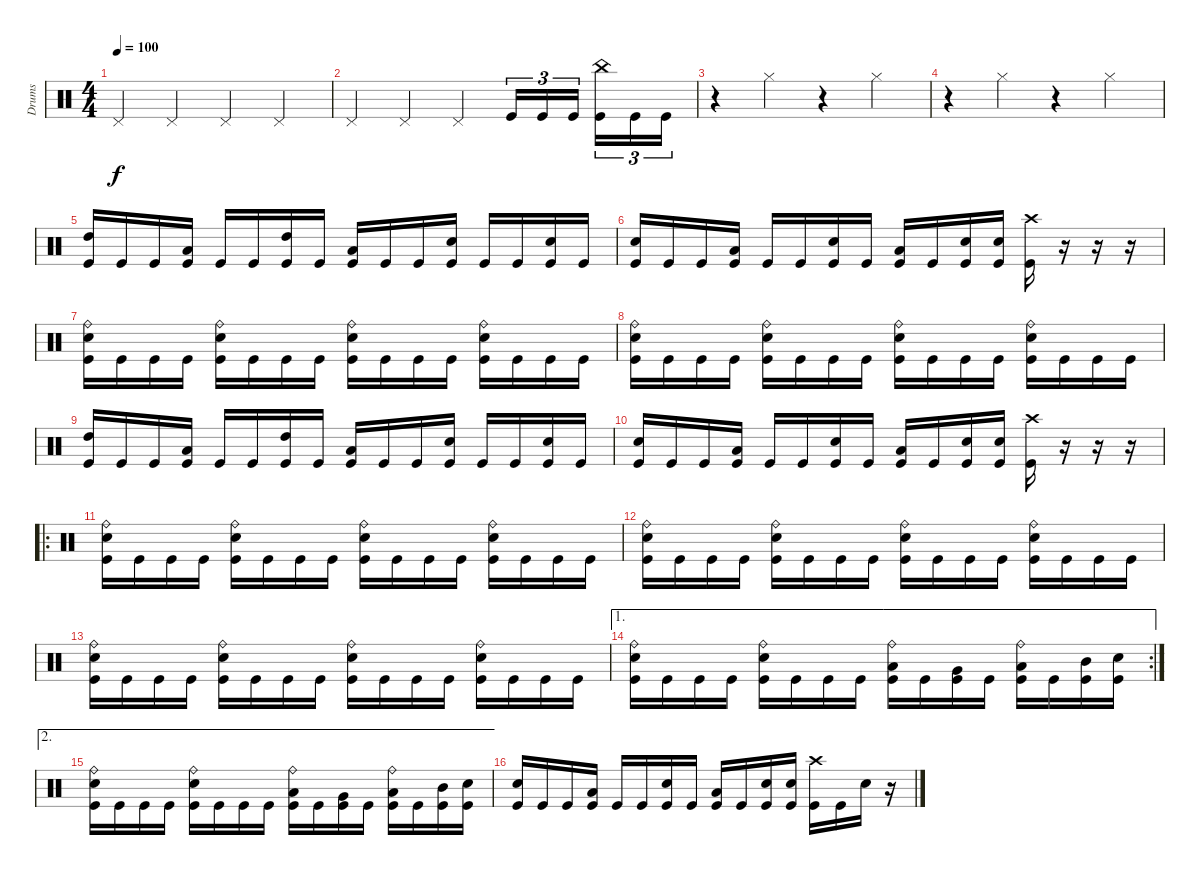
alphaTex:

\track ("Drums" "Drums") {instrument percussion}
\staff {score}
\articulation defaults
\ts (4 4)
\tempo 100
\clef neutral
\ks c "Pedal Hi-Hat (hit)".4{dy f} "Pedal Hi-Hat (hit)".4 "Pedal Hi-Hat (hit)".4 "Pedal Hi-Hat (hit)".4
|
"Pedal Hi-Hat (hit)".4 "Pedal Hi-Hat (hit)".4 "Pedal Hi-Hat (hit)".4 "Kick (hit)".16{tu (3 2)} "Kick (hit)".16{tu (3 2)} "Kick (hit)".16{tu (3 2)} ("China (hit)" "Kick (hit)").16{tu (3 2)} "Kick (hit)".16{tu (3 2)} "Kick (hit)".16{tu (3 2)} |
r.4 "Hi-Hat (closed)".4 r.4 "Hi-Hat (closed)".4 |
r.4 "Hi-Hat (closed)".4 r.4 "Hi-Hat (closed)".4 |
("High Tom (hit)" "Kick (hit)").16 "Kick (hit)".16 "Kick (hit)".16 ("Low Tom (hit)" "Kick (hit)").16 "Kick (hit)".16 "Kick (hit)".16 ("High Tom (hit)" "Kick (hit)").16 "Kick (hit)".16 ("Low Tom (hit)" "Kick (hit)").16 "Kick (hit)".16 "Kick (hit)".16 ("Snare (hit) 2" "Kick (hit)").16 "Kick (hit)".16 "Kick (hit)".16 ("Snare (hit) 2" "Kick (hit)").16 "Kick (hit)".16 |
("Snare (hit) 2" "Kick (hit)").16 "Kick (hit)".16 "Kick (hit)".16 ("Low Floor Tom (hit)" "Kick (hit)").16 "Kick (hit)".16 "Kick (hit)".16 ("Snare (hit) 2" "Kick (hit)").16 "Kick (hit)".16 ("Low Floor Tom (hit)" "Kick (hit)").16 "Kick (hit)".16 ("Snare (hit) 2" "Kick (hit)").16 ("Snare (hit) 2" "Kick (hit)").16 ("Crash high (hit)" "Kick (hit)").16 r.16 r.16 r.16 |
("Ride (bell)" "Snare (hit) 2" "Kick (hit)").16 "Kick (hit)".16 "Kick (hit)".16 "Kick (hit)".16 ("Ride (bell)" "Snare (hit) 2" "Kick (hit)").16 "Kick (hit)".16 "Kick (hit)".16 "Kick (hit)".16 ("Ride (bell)" "Snare (hit) 2" "Kick (hit)").16 "Kick (hit)".16 "Kick (hit)".16 "Kick (hit)".16 ("Ride (bell)" "Snare (hit) 2" "Kick (hit)").16 "Kick (hit)".16 "Kick (hit)".16 "Kick (hit)".16 |
("Ride (bell)" "Snare (hit) 2" "Kick (hit)").16 "Kick (hit)".16 "Kick (hit)".16 "Kick (hit)".16 ("Ride (bell)" "Snare (hit) 2" "Kick (hit)").16 "Kick (hit)".16 "Kick (hit)".16 "Kick (hit)".16 ("Ride (bell)" "Snare (hit) 2" "Kick (hit)").16 "Kick (hit)".16 "Kick (hit)".16 "Kick (hit)".16 ("Ride (bell)" "Snare (hit) 2" "Kick (hit)").16 "Kick (hit)".16 "Kick (hit)".16 "Kick (hit)".16 |
("High Tom (hit)" "Kick (hit)").16 "Kick (hit)".16 "Kick (hit)".16 ("Low Tom (hit)" "Kick (hit)").16 "Kick (hit)".16 "Kick (hit)".16 ("High Tom (hit)" "Kick (hit)").16 "Kick (hit)".16 ("Low Tom (hit)" "Kick (hit)").16 "Kick (hit)".16 "Kick (hit)".16 ("Snare (hit) 2" "Kick (hit)").16 "Kick (hit)".16 "Kick (hit)".16 ("Snare (hit) 2" "Kick (hit)").16 "Kick (hit)".16 |
("Snare (hit) 2" "Kick (hit)").16 "Kick (hit)".16 "Kick (hit)".16 ("Low Floor Tom (hit)" "Kick (hit)").16 "Kick (hit)".16 "Kick (hit)".16 ("Snare (hit) 2" "Kick (hit)").16 "Kick (hit)".16 ("Low Floor Tom (hit)" "Kick (hit)").16 "Kick (hit)".16 ("Snare (hit) 2" "Kick (hit)").16 ("Snare (hit) 2" "Kick (hit)").16 ("Crash high (hit)" "Kick (hit)").16 r.16 r.16 r.16 |
\ro
("Ride (bell)" "Snare (hit) 2" "Kick (hit)").16 "Kick (hit)".16 "Kick (hit)".16 "Kick (hit)".16 ("Ride (bell)" "Snare (hit) 2" "Kick (hit)").16 "Kick (hit)".16 "Kick (hit)".16 "Kick (hit)".16 ("Ride (bell)" "Snare (hit) 2" "Kick (hit)").16 "Kick (hit)".16 "Kick (hit)".16 "Kick (hit)".16 ("Ride (bell)" "Snare (hit) 2" "Kick (hit)").16 "Kick (hit)".16 "Kick (hit)".16 "Kick (hit)".16 |
("Ride (bell)" "Snare (hit) 2" "Kick (hit)").16 "Kick (hit)".16 "Kick (hit)".16 "Kick (hit)".16 ("Ride (bell)" "Snare (hit) 2" "Kick (hit)").16 "Kick (hit)".16 "Kick (hit)".16 "Kick (hit)".16 ("Ride (bell)" "Snare (hit) 2" "Kick (hit)").16 "Kick (hit)".16 "Kick (hit)".16 "Kick (hit)".16 ("Ride (bell)" "Snare (hit) 2" "Kick (hit)").16 "Kick (hit)".16 "Kick (hit)".16 "Kick (hit)".16 |
("Ride (bell)" "Snare (hit) 2" "Kick (hit)").16 "Kick (hit)".16 "Kick (hit)".16 "Kick (hit)".16 ("Ride (bell)" "Snare (hit) 2" "Kick (hit)").16 "Kick (hit)".16 "Kick (hit)".16 "Kick (hit)".16 ("Ride (bell)" "Snare (hit) 2" "Kick (hit)").16 "Kick (hit)".16 "Kick (hit)".16 "Kick (hit)".16 ("Ride (bell)" "Snare (hit) 2" "Kick (hit)").16 "Kick (hit)".16 "Kick (hit)".16 "Kick (hit)".16 |
\ae 1
\rc 2
("Ride (bell)" "Snare (hit) 2" "Kick (hit)").16 "Kick (hit)".16 "Kick (hit)".16 "Kick (hit)".16 ("Ride (bell)" "Snare (hit) 2" "Kick (hit)").16 "Kick (hit)".16 "Kick (hit)".16 "Kick (hit)".16 ("Ride (bell)" "Low Floor Tom (hit)" "Kick (hit)").16 "Kick (hit)".16 ("Very Low Tom (hit)" "Kick (hit)").16 "Kick (hit)".16 ("Ride (bell)" "Low Tom (hit)" "Kick (hit)").16 "Kick (hit)".16 ("Mid Tom (hit)" "Kick (hit)").16 ("Snare (hit) 2" "Kick (hit)").16 |
\ae 2
("Ride (bell)" "Snare (hit) 2" "Kick (hit)").16 "Kick (hit)".16 "Kick (hit)".16 "Kick (hit)".16 ("Ride (bell)" "Snare (hit) 2" "Kick (hit)").16 "Kick (hit)".16 "Kick (hit)".16 "Kick (hit)".16 ("Ride (bell)" "Low Floor Tom (hit)" "Kick (hit)").16 "Kick (hit)".16 ("Very Low Tom (hit)" "Kick (hit)").16 "Kick (hit)".16 ("Ride (bell)" "Low Tom (hit)" "Kick (hit)").16 "Kick (hit)".16 ("Mid Tom (hit)" "Kick (hit)").16 ("Snare (hit) 2" "Kick (hit)").16 |
("Snare (hit) 2" "Kick (hit)").16 "Kick (hit)".16 "Kick (hit)".16 ("Low Floor Tom (hit)" "Kick (hit)").16 "Kick (hit)".16 "Kick (hit)".16 ("Snare (hit) 2" "Kick (hit)").16 "Kick (hit)".16 ("Low Floor Tom (hit)" "Kick (hit)").16 "Kick (hit)".16 ("Snare (hit) 2" "Kick (hit)").16 ("Snare (hit) 2" "Kick (hit)").16 ("Crash high (hit)" "Kick (hit)").16 "Kick (hit)".16 "Snare (hit) 2".16 r.16
